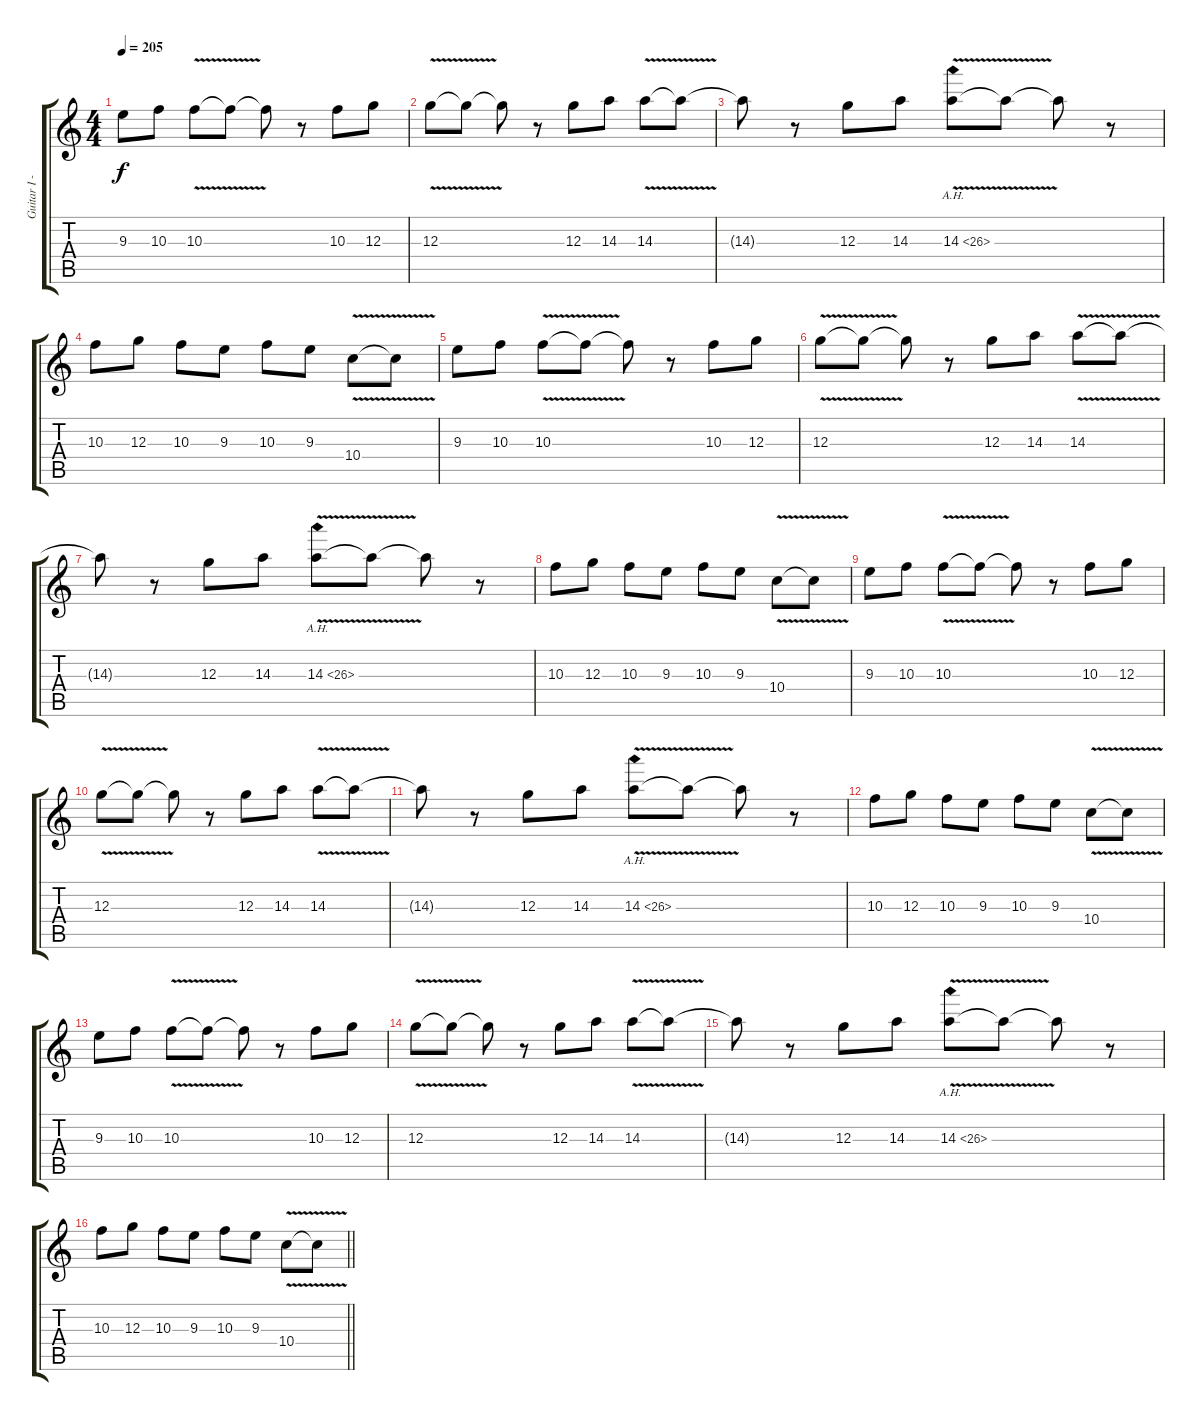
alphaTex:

\track ("Guitar I - Distortion [Solo]" "Guitar I -") {instrument distortionguitar}
\staff {score tabs}
\tuning (E4 B3 G3 D3 A2 D2) {hide}
\ts (4 4)
\tempo 205
\clef g2
\ks c
9.3.8{dy f} 10.3.8 10.3{v}.8 10.3{t}.8 10.3{t}.8 r.8 10.3.8 12.3.8 |
12.3{v}.8 12.3{t}.8 12.3{t}.8 r.8 12.3.8 14.3.8 14.3{v}.8 14.3{t}.8 |
14.3{t}.8 r.8 12.3.8 14.3.8 14.3{ah 12 v}.8 14.3{t}.8 14.3{t}.8 r.8 |
10.3.8 12.3.8 10.3.8 9.3.8 10.3.8 9.3.8 10.4{v}.8 10.4{t}.8 |
9.3.8 10.3.8 10.3{v}.8 10.3{t}.8 10.3{t}.8 r.8 10.3.8 12.3.8 |
12.3{v}.8 12.3{t}.8 12.3{t}.8 r.8 12.3.8 14.3.8 14.3{v}.8 14.3{t}.8 |
14.3{t}.8 r.8 12.3.8 14.3.8 14.3{ah 12 v}.8 14.3{t}.8 14.3{t}.8 r.8 |
10.3.8 12.3.8 10.3.8 9.3.8 10.3.8 9.3.8 10.4{v}.8 10.4{t}.8 |
9.3.8 10.3.8 10.3{v}.8 10.3{t}.8 10.3{t}.8 r.8 10.3.8 12.3.8 |
12.3{v}.8 12.3{t}.8 12.3{t}.8 r.8 12.3.8 14.3.8 14.3{v}.8 14.3{t}.8 |
14.3{t}.8 r.8 12.3.8 14.3.8 14.3{ah 12 v}.8 14.3{t}.8 14.3{t}.8 r.8 |
10.3.8 12.3.8 10.3.8 9.3.8 10.3.8 9.3.8 10.4{v}.8 10.4{t}.8 |
9.3.8 10.3.8 10.3{v}.8 10.3{t}.8 10.3{t}.8 r.8 10.3.8 12.3.8 |
12.3{v}.8 12.3{t}.8 12.3{t}.8 r.8 12.3.8 14.3.8 14.3{v}.8 14.3{t}.8 |
14.3{t}.8 r.8 12.3.8 14.3.8 14.3{ah 12 v}.8 14.3{t}.8 14.3{t}.8 r.8 |
\barLineRight lightlight
10.3.8 12.3.8 10.3.8 9.3.8 10.3.8 9.3.8 10.4{v}.8 10.4{t}.8
